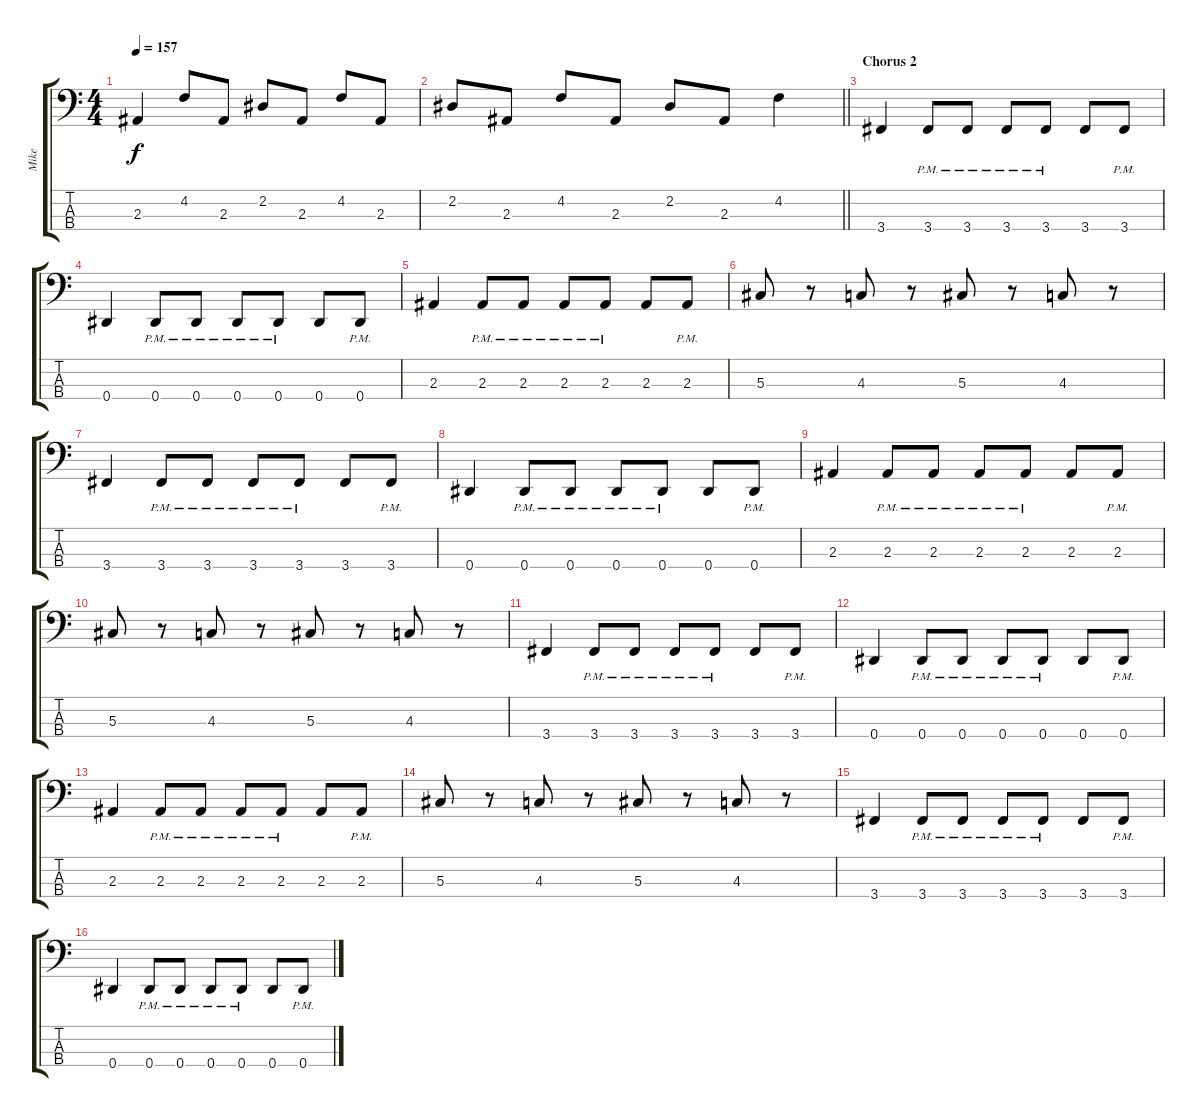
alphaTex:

\track ("Mike" "Mike") {instrument electricbassfinger}
\staff {score tabs}
\tuning (Gb2 Db2 Ab1 Eb1) {hide}
\ts (4 4)
\tempo 157
\clef f4
\ks c
2.3.4{dy f} 4.2.8 2.3.8 2.2.8 2.3.8 4.2.8 2.3.8 |
\barLineRight lightlight
2.2.8 2.3.8 4.2.8 2.3.8 2.2.8 2.3.8 4.2.4 |
\section ("" "Chorus 2")
3.4.4 3.4{pm}.8 3.4{pm}.8 3.4{pm}.8 3.4{pm}.8 3.4.8 3.4{pm}.8 |
0.4.4 0.4{pm}.8 0.4{pm}.8 0.4{pm}.8 0.4{pm}.8 0.4.8 0.4{pm}.8 |
2.3.4 2.3{pm}.8 2.3{pm}.8 2.3{pm}.8 2.3{pm}.8 2.3.8 2.3{pm}.8 |
5.3.8 r.8 4.3.8 r.8 5.3.8 r.8 4.3.8 r.8 |
3.4.4 3.4{pm}.8 3.4{pm}.8 3.4{pm}.8 3.4{pm}.8 3.4.8 3.4{pm}.8 |
0.4.4 0.4{pm}.8 0.4{pm}.8 0.4{pm}.8 0.4{pm}.8 0.4.8 0.4{pm}.8 |
2.3.4 2.3{pm}.8 2.3{pm}.8 2.3{pm}.8 2.3{pm}.8 2.3.8 2.3{pm}.8 |
5.3.8 r.8 4.3.8 r.8 5.3.8 r.8 4.3.8 r.8 |
3.4.4 3.4{pm}.8 3.4{pm}.8 3.4{pm}.8 3.4{pm}.8 3.4.8 3.4{pm}.8 |
0.4.4 0.4{pm}.8 0.4{pm}.8 0.4{pm}.8 0.4{pm}.8 0.4.8 0.4{pm}.8 |
2.3.4 2.3{pm}.8 2.3{pm}.8 2.3{pm}.8 2.3{pm}.8 2.3.8 2.3{pm}.8 |
5.3.8 r.8 4.3.8 r.8 5.3.8 r.8 4.3.8 r.8 |
3.4.4 3.4{pm}.8 3.4{pm}.8 3.4{pm}.8 3.4{pm}.8 3.4.8 3.4{pm}.8 |
0.4.4 0.4{pm}.8 0.4{pm}.8 0.4{pm}.8 0.4{pm}.8 0.4.8 0.4{pm}.8
